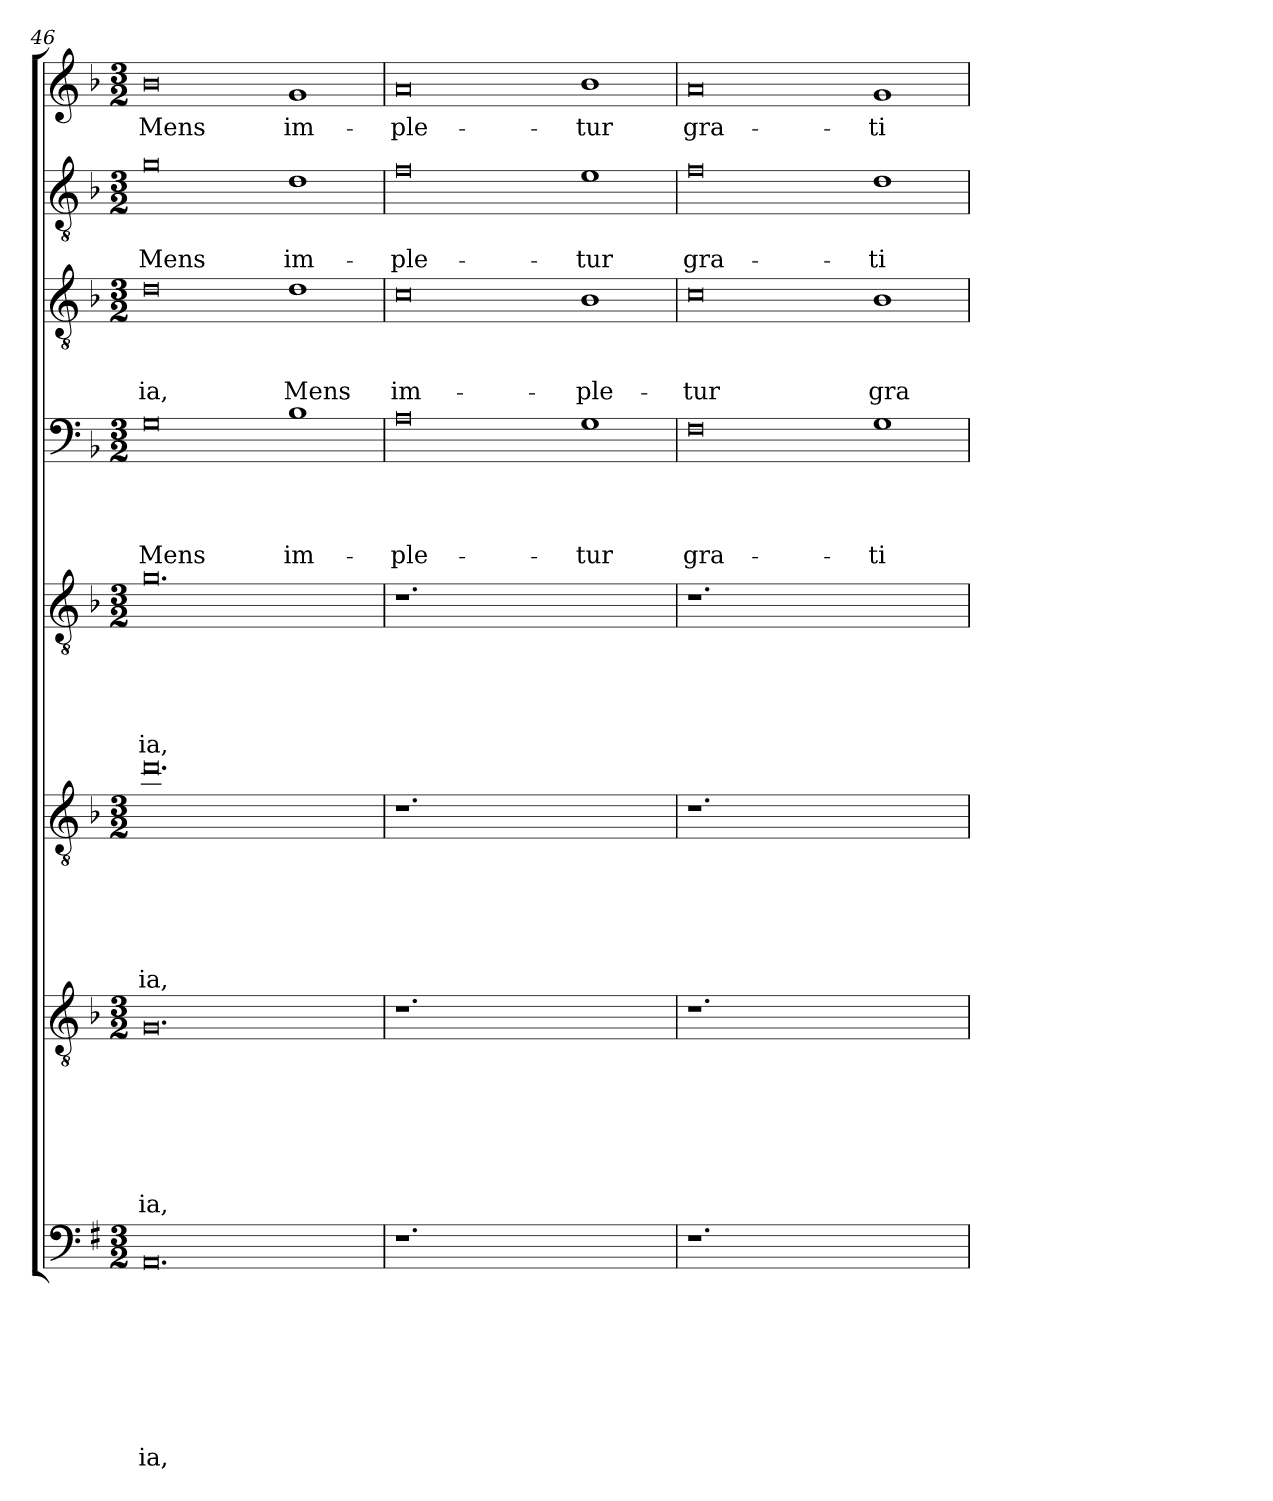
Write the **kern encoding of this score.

**kern	**text	**text	**text	**text	**text	**text	**text	**text	**kern	**text	**text	**text	**text	**text	**text	**text	**kern	**text	**text	**text	**text	**text	**text	**kern	**text	**text	**text	**text	**text	**kern	**text	**text	**text	**text	**kern	**text	**text	**text	**kern	**text	**text	**kern	**text
*part8	*part8	*part8	*part8	*part8	*part8	*part8	*part8	*part8	*part7	*part7	*part7	*part7	*part7	*part7	*part7	*part7	*part6	*part6	*part6	*part6	*part6	*part6	*part6	*part5	*part5	*part5	*part5	*part5	*part5	*part4	*part4	*part4	*part4	*part4	*part3	*part3	*part3	*part3	*part2	*part2	*part2	*part1	*part1
*staff8	*staff8	*staff8	*staff8	*staff8	*staff8	*staff8	*staff8	*staff8	*staff7	*staff7	*staff7	*staff7	*staff7	*staff7	*staff7	*staff7	*staff6	*staff6	*staff6	*staff6	*staff6	*staff6	*staff6	*staff5	*staff5	*staff5	*staff5	*staff5	*staff5	*staff4	*staff4	*staff4	*staff4	*staff4	*staff3	*staff3	*staff3	*staff3	*staff2	*staff2	*staff2	*staff1	*staff1
!!LO:LB:g=z
*clefF4	*	*	*	*	*	*	*	*	*clefGv2	*	*	*	*	*	*	*	*clefGv2	*	*	*	*	*	*	*clefGv2	*	*	*	*	*	*clefF4	*	*	*	*	*clefGv2	*	*	*	*clefGv2	*	*	*clefG2	*
*ITrd1c2	*	*	*	*	*	*	*	*	*	*	*	*	*	*	*	*	*ITrd8c14	*	*	*	*	*	*	*	*	*	*	*	*	*	*	*	*	*	*	*	*	*	*	*	*	*	*
*k[b-]	*	*	*	*	*	*	*	*	*k[b-]	*	*	*	*	*	*	*	*k[b-]	*	*	*	*	*	*	*k[b-]	*	*	*	*	*	*k[b-]	*	*	*	*	*k[b-]	*	*	*	*k[b-]	*	*	*k[b-]	*
*d:	*	*	*	*	*	*	*	*	*d:	*	*	*	*	*	*	*	*d:	*	*	*	*	*	*	*d:	*	*	*	*	*	*d:	*	*	*	*	*d:	*	*	*	*d:	*	*	*d:	*
*M3/2	*	*	*	*	*	*	*	*	*M3/2	*	*	*	*	*	*	*	*M3/2	*	*	*	*	*	*	*M3/2	*	*	*	*	*	*M3/2	*	*	*	*	*M3/2	*	*	*	*M3/2	*	*	*M3/2	*
=46	=46	=46	=46	=46	=46	=46	=46	=46	=46	=46	=46	=46	=46	=46	=46	=46	=46	=46	=46	=46	=46	=46	=46	=46	=46	=46	=46	=46	=46	=46	=46	=46	=46	=46	=46	=46	=46	=46	=46	=46	=46	=46	=46
!	!	!	!	!	!	!	!	!LO:LY:b	!	!	!	!	!	!	!	!LO:LY:b	!	!	!	!	!	!	!LO:LY:b	!	!	!	!	!	!LO:LY:b	!	!	!	!	!LO:LY:b	!	!	!	!LO:LY:b	!	!	!LO:LY:b	!	!LO:LY:b
0.GG	.	.	.	.	.	.	.	-ia,	0.G	.	.	.	.	.	.	-ia,	0.d	.	.	.	.	.	-ia,	0.g	.	.	.	.	-ia,	0G	.	.	.	Mens	0d	.	.	-ia,	0g	.	Mens	0b-	Mens
!	!	!	!	!	!	!	!	!	!	!	!	!	!	!	!	!	!	!	!	!	!	!	!	!	!	!	!	!	!	!	!	!	!	!LO:LY:b	!	!	!	!LO:LY:b	!	!	!LO:LY:b	!	!LO:LY:b
.	.	.	.	.	.	.	.	.	.	.	.	.	.	.	.	.	.	.	.	.	.	.	.	.	.	.	.	.	.	1B-	.	.	.	im-	1d	.	.	Mens	1d	.	im-	1g	im-
=47	=47	=47	=47	=47	=47	=47	=47	=47	=47	=47	=47	=47	=47	=47	=47	=47	=47	=47	=47	=47	=47	=47	=47	=47	=47	=47	=47	=47	=47	=47	=47	=47	=47	=47	=47	=47	=47	=47	=47	=47	=47	=47	=47
!	!	!	!	!	!	!	!	!	!	!	!	!	!	!	!	!	!	!	!	!	!	!	!	!	!	!	!	!	!	!	!	!	!	!LO:LY:b	!	!	!	!LO:LY:b	!	!	!LO:LY:b	!	!LO:LY:b
1.r	.	.	.	.	.	.	.	.	1.r	.	.	.	.	.	.	.	1.r	.	.	.	.	.	.	1.r	.	.	.	.	.	0A	.	.	.	-ple-	0c	.	.	im-	0f	.	-ple-	0a	-ple-
1.ryy	.	.	.	.	.	.	.	.	1.ryy	.	.	.	.	.	.	.	1.ryy	.	.	.	.	.	.	1.ryy	.	.	.	.	.	.	.	.	.	.	.	.	.	.	.	.	.	.	.
!	!	!	!	!	!	!	!	!	!	!	!	!	!	!	!	!	!	!	!	!	!	!	!	!	!	!	!	!	!	!	!	!	!	!LO:LY:b	!	!	!	!LO:LY:b	!	!	!LO:LY:b	!	!LO:LY:b
.	.	.	.	.	.	.	.	.	.	.	.	.	.	.	.	.	.	.	.	.	.	.	.	.	.	.	.	.	.	1G	.	.	.	-tur	1B-	.	.	-ple-	1e	.	-tur	1b-	-tur
=48	=48	=48	=48	=48	=48	=48	=48	=48	=48	=48	=48	=48	=48	=48	=48	=48	=48	=48	=48	=48	=48	=48	=48	=48	=48	=48	=48	=48	=48	=48	=48	=48	=48	=48	=48	=48	=48	=48	=48	=48	=48	=48	=48
!	!	!	!	!	!	!	!	!	!	!	!	!	!	!	!	!	!	!	!	!	!	!	!	!	!	!	!	!	!	!	!	!	!	!LO:LY:b	!	!	!	!LO:LY:b	!	!	!LO:LY:b	!	!LO:LY:b
1.r	.	.	.	.	.	.	.	.	1.r	.	.	.	.	.	.	.	1.r	.	.	.	.	.	.	1.r	.	.	.	.	.	0F	.	.	.	gra-	0c	.	.	-tur	0f	.	gra-	0a	gra-
1.ryy	.	.	.	.	.	.	.	.	1.ryy	.	.	.	.	.	.	.	1.ryy	.	.	.	.	.	.	1.ryy	.	.	.	.	.	.	.	.	.	.	.	.	.	.	.	.	.	.	.
!	!	!	!	!	!	!	!	!	!	!	!	!	!	!	!	!	!	!	!	!	!	!	!	!	!	!	!	!	!	!	!	!	!	!LO:LY:b	!	!	!	!LO:LY:b	!	!	!LO:LY:b	!	!LO:LY:b
.	.	.	.	.	.	.	.	.	.	.	.	.	.	.	.	.	.	.	.	.	.	.	.	.	.	.	.	.	.	1G	.	.	.	-ti-	1B-	.	.	gra-	1d	.	-ti-	1g	-ti-
=	=	=	=	=	=	=	=	=	=	=	=	=	=	=	=	=	=	=	=	=	=	=	=	=	=	=	=	=	=	=	=	=	=	=	=	=	=	=	=	=	=	=	=
*-	*-	*-	*-	*-	*-	*-	*-	*-	*-	*-	*-	*-	*-	*-	*-	*-	*-	*-	*-	*-	*-	*-	*-	*-	*-	*-	*-	*-	*-	*-	*-	*-	*-	*-	*-	*-	*-	*-	*-	*-	*-	*-	*-
